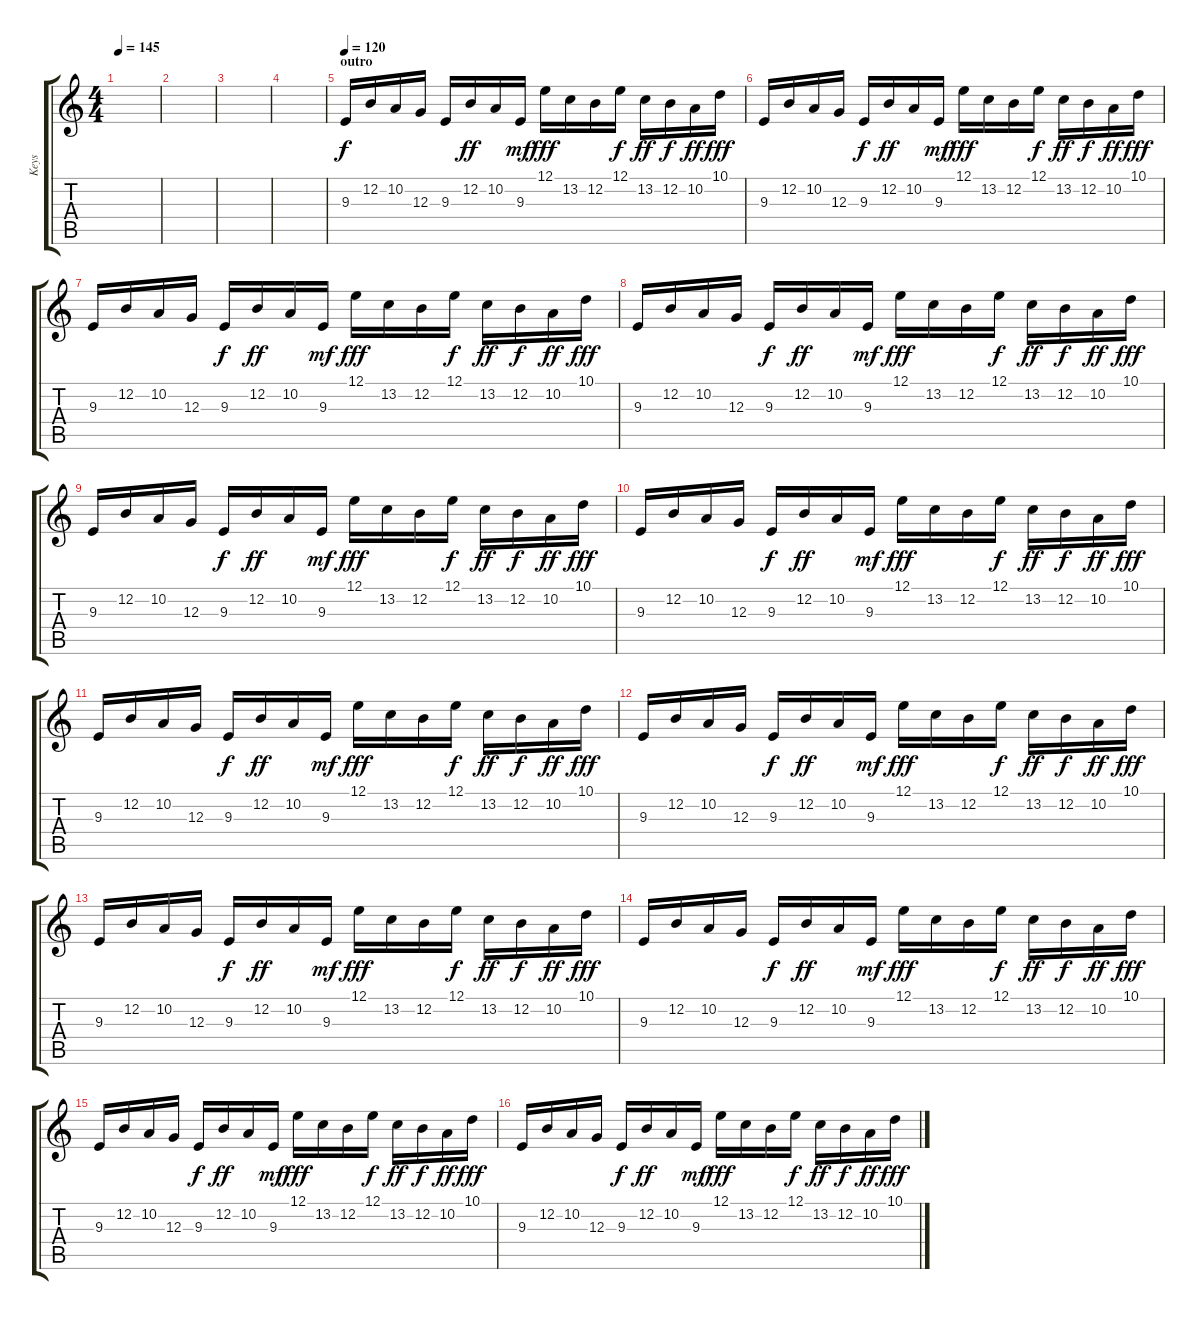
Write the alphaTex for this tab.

\track ("Keys" "Keys") {instrument lead1square}
\staff {score tabs}
\tuning (E4 B3 G3 D3 A2 E2) {hide}
\ts (4 4)
\tempo 145
\clef g2
\ks c
|
|
|
|
\section ("" "outro")
\tempo 120
9.3.16 12.2.16 10.2.16 12.3.16 9.3.16{dy f} 12.2.16{dy ff} 10.2.16 9.3.16{dy mf} 12.1.16{dy fff} 13.2.16 12.2.16 12.1.16{dy f} 13.2.16{dy ff} 12.2.16{dy f} 10.2.16{dy ff} 10.1.16{dy fff} |
9.3.16 12.2.16 10.2.16 12.3.16 9.3.16{dy f} 12.2.16{dy ff} 10.2.16 9.3.16{dy mf} 12.1.16{dy fff} 13.2.16 12.2.16 12.1.16{dy f} 13.2.16{dy ff} 12.2.16{dy f} 10.2.16{dy ff} 10.1.16{dy fff} |
9.3.16 12.2.16 10.2.16 12.3.16 9.3.16{dy f} 12.2.16{dy ff} 10.2.16 9.3.16{dy mf} 12.1.16{dy fff} 13.2.16 12.2.16 12.1.16{dy f} 13.2.16{dy ff} 12.2.16{dy f} 10.2.16{dy ff} 10.1.16{dy fff} |
9.3.16 12.2.16 10.2.16 12.3.16 9.3.16{dy f} 12.2.16{dy ff} 10.2.16 9.3.16{dy mf} 12.1.16{dy fff} 13.2.16 12.2.16 12.1.16{dy f} 13.2.16{dy ff} 12.2.16{dy f} 10.2.16{dy ff} 10.1.16{dy fff} |
9.3.16 12.2.16 10.2.16 12.3.16 9.3.16{dy f} 12.2.16{dy ff} 10.2.16 9.3.16{dy mf} 12.1.16{dy fff} 13.2.16 12.2.16 12.1.16{dy f} 13.2.16{dy ff} 12.2.16{dy f} 10.2.16{dy ff} 10.1.16{dy fff} |
9.3.16 12.2.16 10.2.16 12.3.16 9.3.16{dy f} 12.2.16{dy ff} 10.2.16 9.3.16{dy mf} 12.1.16{dy fff} 13.2.16 12.2.16 12.1.16{dy f} 13.2.16{dy ff} 12.2.16{dy f} 10.2.16{dy ff} 10.1.16{dy fff} |
9.3.16 12.2.16 10.2.16 12.3.16 9.3.16{dy f} 12.2.16{dy ff} 10.2.16 9.3.16{dy mf} 12.1.16{dy fff} 13.2.16 12.2.16 12.1.16{dy f} 13.2.16{dy ff} 12.2.16{dy f} 10.2.16{dy ff} 10.1.16{dy fff} |
9.3.16 12.2.16 10.2.16 12.3.16 9.3.16{dy f} 12.2.16{dy ff} 10.2.16 9.3.16{dy mf} 12.1.16{dy fff} 13.2.16 12.2.16 12.1.16{dy f} 13.2.16{dy ff} 12.2.16{dy f} 10.2.16{dy ff} 10.1.16{dy fff} |
9.3.16{volume 8} 12.2.16 10.2.16 12.3.16 9.3.16{dy f} 12.2.16{dy ff} 10.2.16 9.3.16{dy mf} 12.1.16{dy fff} 13.2.16 12.2.16 12.1.16{dy f} 13.2.16{dy ff} 12.2.16{dy f} 10.2.16{dy ff} 10.1.16{dy fff} |
9.3.16 12.2.16 10.2.16 12.3.16 9.3.16{dy f} 12.2.16{dy ff} 10.2.16 9.3.16{dy mf} 12.1.16{dy fff} 13.2.16 12.2.16 12.1.16{dy f} 13.2.16{dy ff} 12.2.16{dy f} 10.2.16{dy ff} 10.1.16{dy fff} |
9.3.16 12.2.16 10.2.16 12.3.16 9.3.16{dy f} 12.2.16{dy ff} 10.2.16 9.3.16{dy mf} 12.1.16{dy fff} 13.2.16 12.2.16 12.1.16{dy f} 13.2.16{dy ff} 12.2.16{dy f} 10.2.16{dy ff} 10.1.16{dy fff} |
9.3.16 12.2.16 10.2.16 12.3.16 9.3.16{dy f} 12.2.16{dy ff} 10.2.16 9.3.16{dy mf} 12.1.16{dy fff} 13.2.16 12.2.16 12.1.16{dy f} 13.2.16{dy ff} 12.2.16{dy f} 10.2.16{dy ff} 10.1.16{dy fff}
